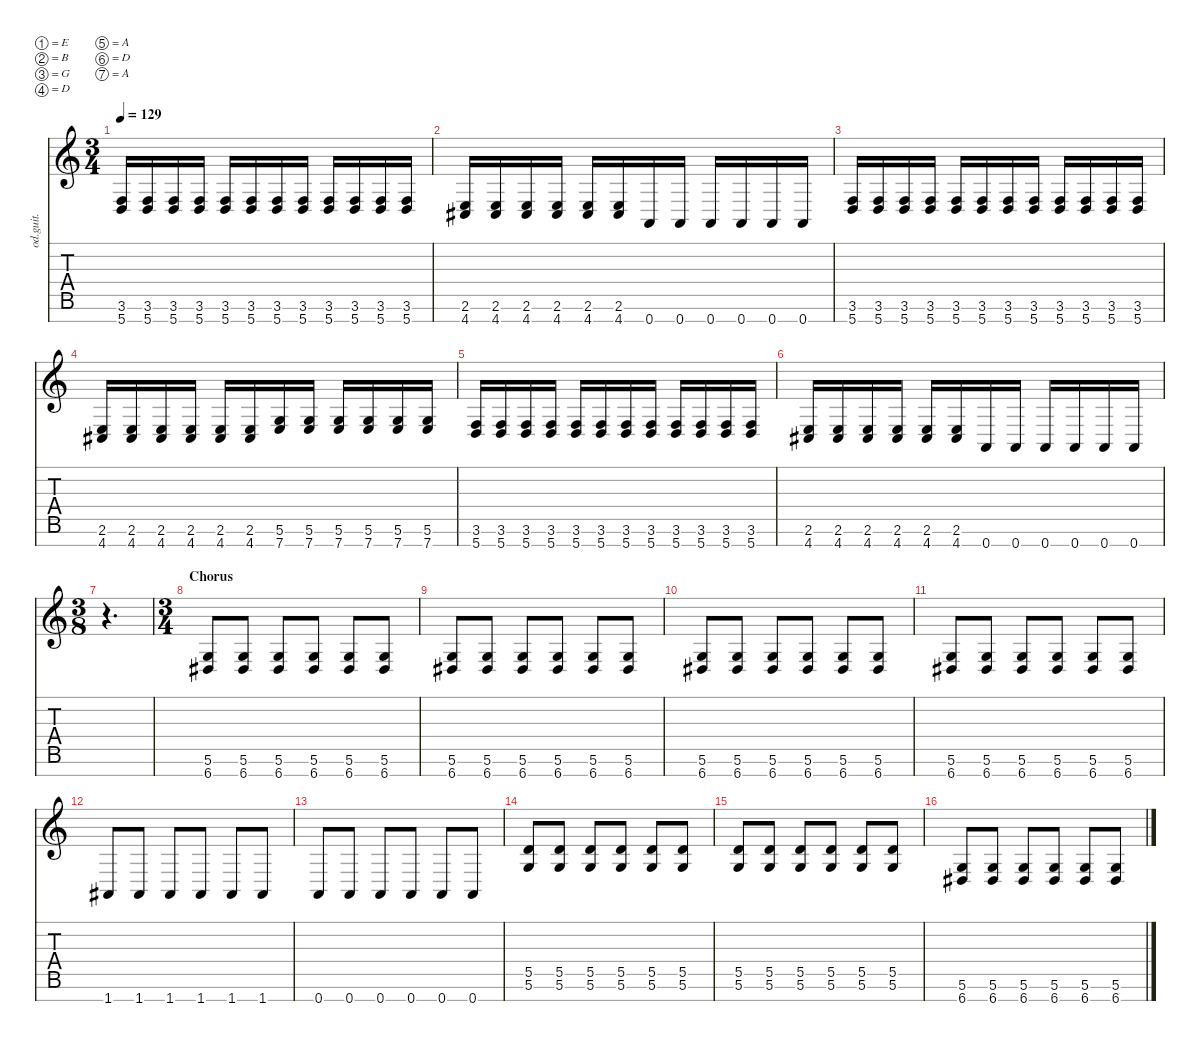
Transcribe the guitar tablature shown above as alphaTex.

\defaultSystemsLayout 4
\hideDynamics
\bracketExtendMode nobrackets
\otherSystemsTrackNameOrientation horizontal
\track ("Electric Guitar" "od.guit.") {instrument overdrivenguitar}
\staff {score tabs}
\tuning (E4 B3 G3 D3 A2 D2 A1)
\ts (3 4)
\tempo 129
\clef g2
\ks c
(5.7 3.6).16{dy mf} (5.7 3.6).16 (5.7 3.6).16 (5.7 3.6).16 (5.7 3.6).16 (5.7 3.6).16 (5.7 3.6).16 (5.7 3.6).16 (5.7 3.6).16 (5.7 3.6).16 (5.7 3.6).16 (5.7 3.6).16 |
(4.7{acc #} 2.6).16 (4.7{acc #} 2.6).16 (4.7{acc #} 2.6).16 (4.7{acc #} 2.6).16 (4.7{acc #} 2.6).16 (4.7{acc #} 2.6).16 0.7.16 0.7.16 0.7.16 0.7.16 0.7.16 0.7.16 |
(5.7 3.6).16 (5.7 3.6).16 (5.7 3.6).16 (5.7 3.6).16 (5.7 3.6).16 (5.7 3.6).16 (5.7 3.6).16 (5.7 3.6).16 (5.7 3.6).16 (5.7 3.6).16 (5.7 3.6).16 (5.7 3.6).16 |
(4.7{acc #} 2.6).16 (4.7{acc #} 2.6).16 (4.7{acc #} 2.6).16 (4.7{acc #} 2.6).16 (4.7{acc #} 2.6).16 (4.7{acc #} 2.6).16 (7.7 5.6).16 (7.7 5.6).16 (7.7 5.6).16 (7.7 5.6).16 (7.7 5.6).16 (5.6 7.7).16 |
(5.7 3.6).16 (5.7 3.6).16 (5.7 3.6).16 (5.7 3.6).16 (5.7 3.6).16 (5.7 3.6).16 (5.7 3.6).16 (5.7 3.6).16 (5.7 3.6).16 (5.7 3.6).16 (5.7 3.6).16 (5.7 3.6).16 |
(4.7{acc #} 2.6).16 (4.7{acc #} 2.6).16 (4.7{acc #} 2.6).16 (4.7{acc #} 2.6).16 (4.7{acc #} 2.6).16 (4.7{acc #} 2.6).16 0.7.16 0.7.16 0.7.16 0.7.16 0.7.16 0.7.16 |
\ts (3 8)
\beaming (8 3)
r.4{d} |
\ts (3 4)
\beaming (8 2 2 2)
\section ("" "Chorus")
(6.7{acc #} 5.6).8 (6.7{acc #} 5.6).8 (6.7{acc #} 5.6).8 (6.7{acc #} 5.6).8 (6.7{acc #} 5.6).8 (6.7{acc #} 5.6).8 |
(6.7{acc #} 5.6).8 (6.7{acc #} 5.6).8 (6.7{acc #} 5.6).8 (6.7{acc #} 5.6).8 (6.7{acc #} 5.6).8 (6.7{acc #} 5.6).8 |
(6.7{acc #} 5.6).8 (6.7{acc #} 5.6).8 (6.7{acc #} 5.6).8 (6.7{acc #} 5.6).8 (6.7{acc #} 5.6).8 (6.7{acc #} 5.6).8 |
(6.7{acc #} 5.6).8 (6.7{acc #} 5.6).8 (6.7{acc #} 5.6).8 (6.7{acc #} 5.6).8 (6.7{acc #} 5.6).8 (6.7{acc #} 5.6).8 |
1.7{acc #}.8 1.7{acc #}.8 1.7{acc #}.8 1.7{acc #}.8 1.7{acc #}.8 1.7{acc #}.8 |
0.7.8 0.7.8 0.7.8 0.7.8 0.7.8 0.7.8 |
(5.6 5.5).8 (5.6 5.5).8 (5.6 5.5).8 (5.6 5.5).8 (5.6 5.5).8 (5.6 5.5).8 |
(5.6 5.5).8 (5.6 5.5).8 (5.6 5.5).8 (5.6 5.5).8 (5.6 5.5).8 (5.6 5.5).8 |
(6.7{acc #} 5.6).8 (6.7{acc #} 5.6).8 (6.7{acc #} 5.6).8 (6.7{acc #} 5.6).8 (6.7{acc #} 5.6).8 (6.7{acc #} 5.6).8
